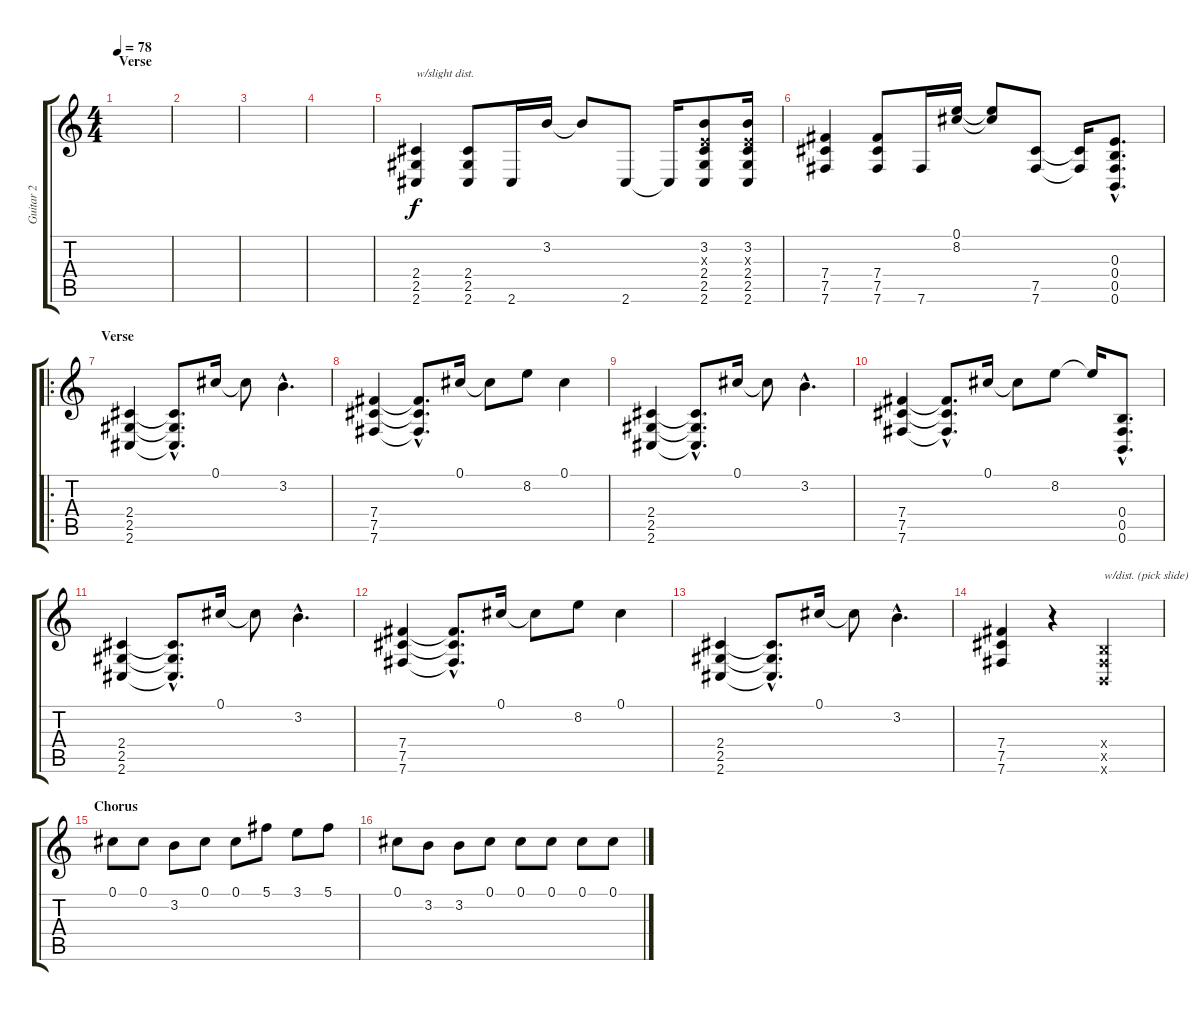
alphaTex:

\track ("Guitar 2" "Guitar 2") {instrument electricguitarclean}
\staff {score tabs}
\tuning (Db4 Ab3 E3 B2 Gb2 B1) {hide}
\ts (4 4)
\section ("" "Verse")
\tempo 78
\clef g2
\ks c
|
|
|
|
(2.4 2.5 2.6).4{txt "w/slight dist."} (2.4 2.5 2.6).8 2.6.16 3.2.16 3.2{t}.8 2.6.8 2.6{t}.16 (3.2 0.3{x} 2.4 2.5 2.6).8 (3.2 0.3{x} 2.4 2.5 2.6).16 |
(7.4 7.5 7.6).4 (7.4 7.5 7.6).8 7.6.16 (0.1 8.2).16 (0.1{t} 8.2{t}).8 (7.5 7.6).8 (7.5{t} 7.6{t}).16 (0.3{hac} 0.4{hac} 0.5{hac} 0.6{hac}).8{d} |
\ro
\section ("" "Verse")
(2.4 2.5 2.6).4{instrument electricguitarclean} (2.4{hac t} 2.5{hac t} 2.6{hac t}).8{d} 0.1.16 0.1{t}.8 3.2{hac}.4{d} |
(7.4 7.5 7.6).4 (7.4{hac t} 7.5{hac t} 7.6{hac t}).8{d} 0.1.16 0.1{t}.8 8.2.8 0.1.4 |
(2.4 2.5 2.6).4 (2.4{hac t} 2.5{hac t} 2.6{hac t}).8{d} 0.1.16 0.1{t}.8 3.2{hac}.4{d} |
(7.4 7.5 7.6).4 (7.4{hac t} 7.5{hac t} 7.6{hac t}).8{d} 0.1.16 0.1{t}.8 8.2.8 8.2{t}.16 (0.4{hac} 0.5{hac} 0.6{hac}).8{d} |
(2.4 2.5 2.6).4 (2.4{hac t} 2.5{hac t} 2.6{hac t}).8{d} 0.1.16 0.1{t}.8 3.2{hac}.4{d} |
(7.4 7.5 7.6).4 (7.4{hac t} 7.5{hac t} 7.6{hac t}).8{d} 0.1.16 0.1{t}.8 8.2.8 0.1.4 |
(2.4 2.5 2.6).4 (2.4{hac t} 2.5{hac t} 2.6{hac t}).8{d} 0.1.16 0.1{t}.8 3.2{hac}.4{d} |
(7.4 7.5 7.6).4 r.4 (0.4{x} 0.5{x} 0.6{x}).2{txt "w/dist. (pick slide)" instrument distortionguitar} |
\section ("" "Chorus")
0.1.8{instrument distortionguitar} 0.1.8 3.2.8 0.1.8 0.1.8 5.1.8 3.1.8 5.1.8 |
0.1.8 3.2.8 3.2.8 0.1.8 0.1.8 0.1.8 0.1.8 0.1.8
